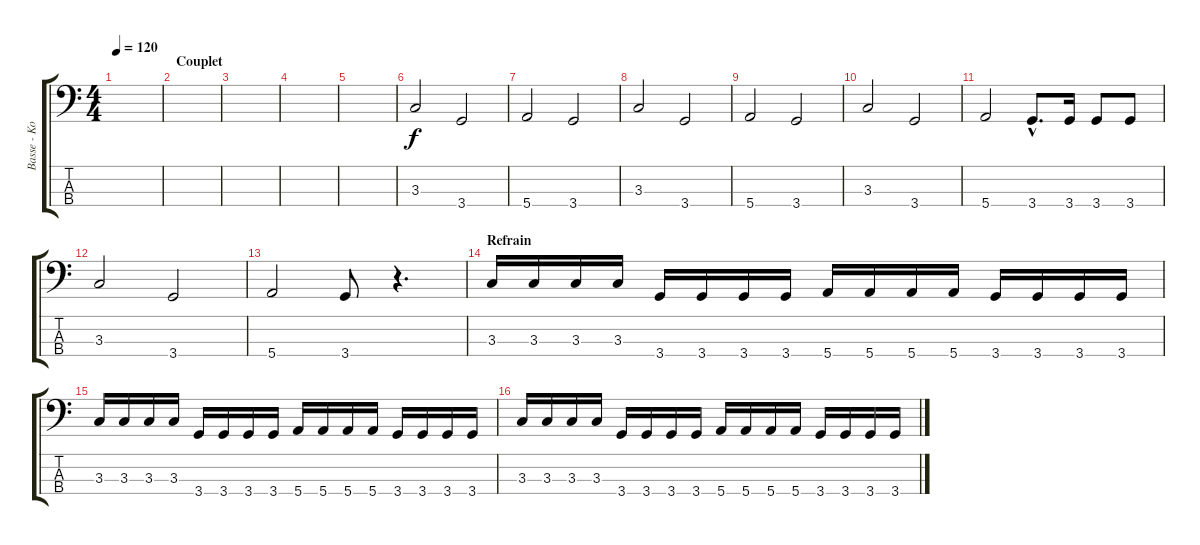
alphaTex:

\track ("Basse - Kojak" "Basse - Ko") {instrument electricbassfinger}
\staff {score tabs}
\tuning (G2 D2 A1 E1) {hide}
\ts (4 4)
\tempo 120
\clef f4
\ks c
|
\section ("" "Couplet")
|
|
|
|
3.3.2 3.4.2 |
5.4.2 3.4.2 |
3.3.2 3.4.2 |
5.4.2 3.4.2 |
3.3.2 3.4.2 |
5.4.2 3.4{hac}.8{d} 3.4.16 3.4.8 3.4.8 |
3.3.2 3.4.2 |
5.4.2 3.4.8 r.4{d} |
\section ("" "Refrain")
3.3.16 3.3.16 3.3.16 3.3.16 3.4.16 3.4.16 3.4.16 3.4.16 5.4.16 5.4.16 5.4.16 5.4.16 3.4.16 3.4.16 3.4.16 3.4.16 |
3.3.16 3.3.16 3.3.16 3.3.16 3.4.16 3.4.16 3.4.16 3.4.16 5.4.16 5.4.16 5.4.16 5.4.16 3.4.16 3.4.16 3.4.16 3.4.16 |
3.3.16 3.3.16 3.3.16 3.3.16 3.4.16 3.4.16 3.4.16 3.4.16 5.4.16 5.4.16 5.4.16 5.4.16 3.4.16 3.4.16 3.4.16 3.4.16
